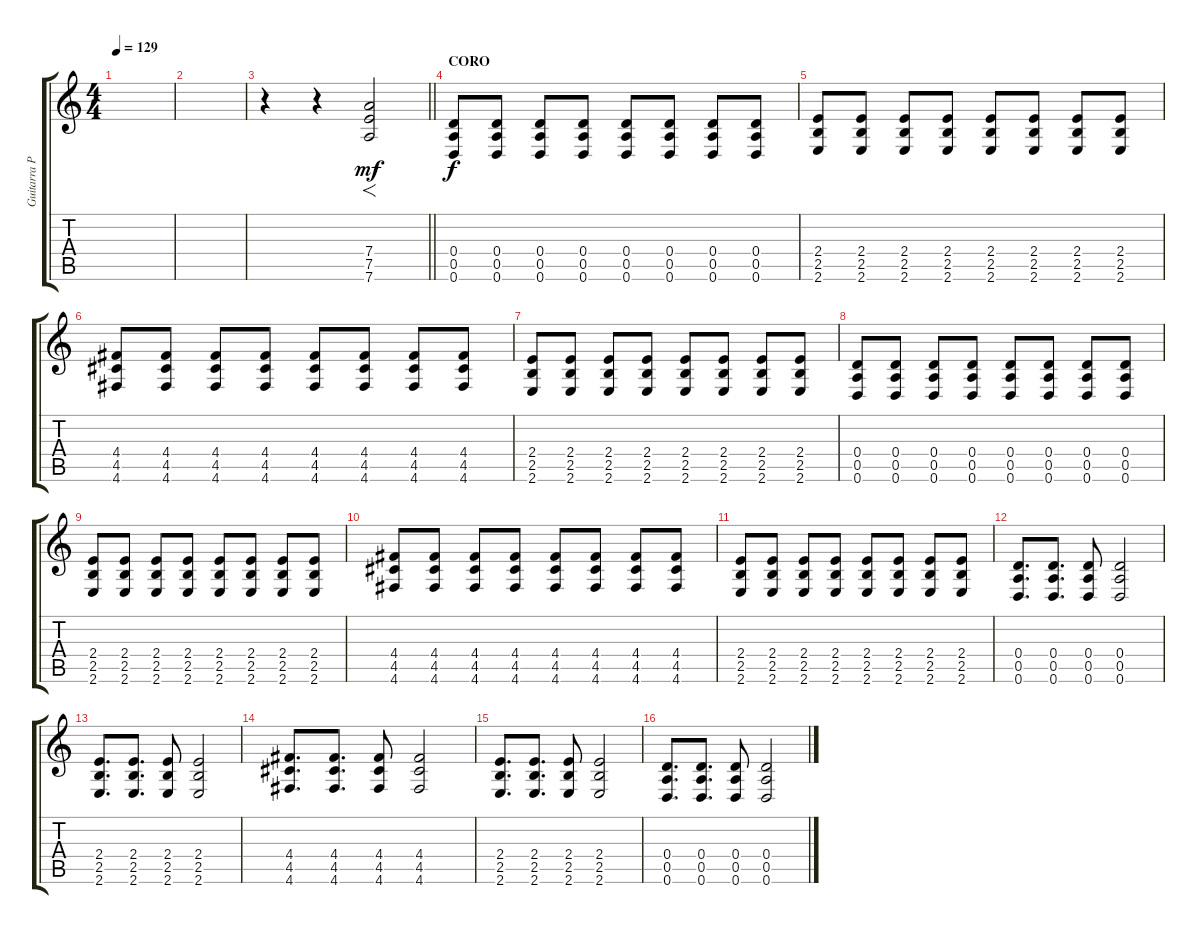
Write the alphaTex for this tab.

\track ("Guitarra Principal" "Guitarra P") {instrument distortionguitar}
\staff {score tabs}
\tuning (E4 B3 G3 D3 A2 D2) {hide}
\ts (4 4)
\tempo 129
\clef g2
\ks c
|
|
\barLineRight lightlight
r.4 r.4 (7.4 7.5 7.6).2{f dy mf} |
\section ("" "CORO")
(0.4 0.5 0.6).8{dy f} (0.4 0.5 0.6).8 (0.4 0.5 0.6).8 (0.4 0.5 0.6).8 (0.4 0.5 0.6).8 (0.4 0.5 0.6).8 (0.4 0.5 0.6).8 (0.4 0.5 0.6).8 |
(2.4 2.5 2.6).8 (2.4 2.5 2.6).8 (2.4 2.5 2.6).8 (2.4 2.5 2.6).8 (2.4 2.5 2.6).8 (2.4 2.5 2.6).8 (2.4 2.5 2.6).8 (2.4 2.5 2.6).8 |
(4.4 4.5 4.6).8 (4.4 4.5 4.6).8 (4.4 4.5 4.6).8 (4.4 4.5 4.6).8 (4.4 4.5 4.6).8 (4.4 4.5 4.6).8 (4.4 4.5 4.6).8 (4.4 4.5 4.6).8 |
(2.4 2.5 2.6).8 (2.4 2.5 2.6).8 (2.4 2.5 2.6).8 (2.4 2.5 2.6).8 (2.4 2.5 2.6).8 (2.4 2.5 2.6).8 (2.4 2.5 2.6).8 (2.4 2.5 2.6).8 |
(0.4 0.5 0.6).8 (0.4 0.5 0.6).8 (0.4 0.5 0.6).8 (0.4 0.5 0.6).8 (0.4 0.5 0.6).8 (0.4 0.5 0.6).8 (0.4 0.5 0.6).8 (0.4 0.5 0.6).8 |
(2.4 2.5 2.6).8 (2.4 2.5 2.6).8 (2.4 2.5 2.6).8 (2.4 2.5 2.6).8 (2.4 2.5 2.6).8 (2.4 2.5 2.6).8 (2.4 2.5 2.6).8 (2.4 2.5 2.6).8 |
(4.4 4.5 4.6).8 (4.4 4.5 4.6).8 (4.4 4.5 4.6).8 (4.4 4.5 4.6).8 (4.4 4.5 4.6).8 (4.4 4.5 4.6).8 (4.4 4.5 4.6).8 (4.4 4.5 4.6).8 |
(2.4 2.5 2.6).8 (2.4 2.5 2.6).8 (2.4 2.5 2.6).8 (2.4 2.5 2.6).8 (2.4 2.5 2.6).8 (2.4 2.5 2.6).8 (2.4 2.5 2.6).8 (2.4 2.5 2.6).8 |
(0.4 0.5 0.6).8{d} (0.4 0.5 0.6).8{d} (0.4 0.5 0.6).8 (0.4 0.5 0.6).2 |
(2.4 2.5 2.6).8{d} (2.4 2.5 2.6).8{d} (2.4 2.5 2.6).8 (2.4 2.5 2.6).2 |
(4.4 4.5 4.6).8{d} (4.4 4.5 4.6).8{d} (4.4 4.5 4.6).8 (4.4 4.5 4.6).2 |
(2.4 2.5 2.6).8{d} (2.4 2.5 2.6).8{d} (2.4 2.5 2.6).8 (2.4 2.5 2.6).2 |
(0.4 0.5 0.6).8{d} (0.4 0.5 0.6).8{d} (0.4 0.5 0.6).8 (0.4 0.5 0.6).2
